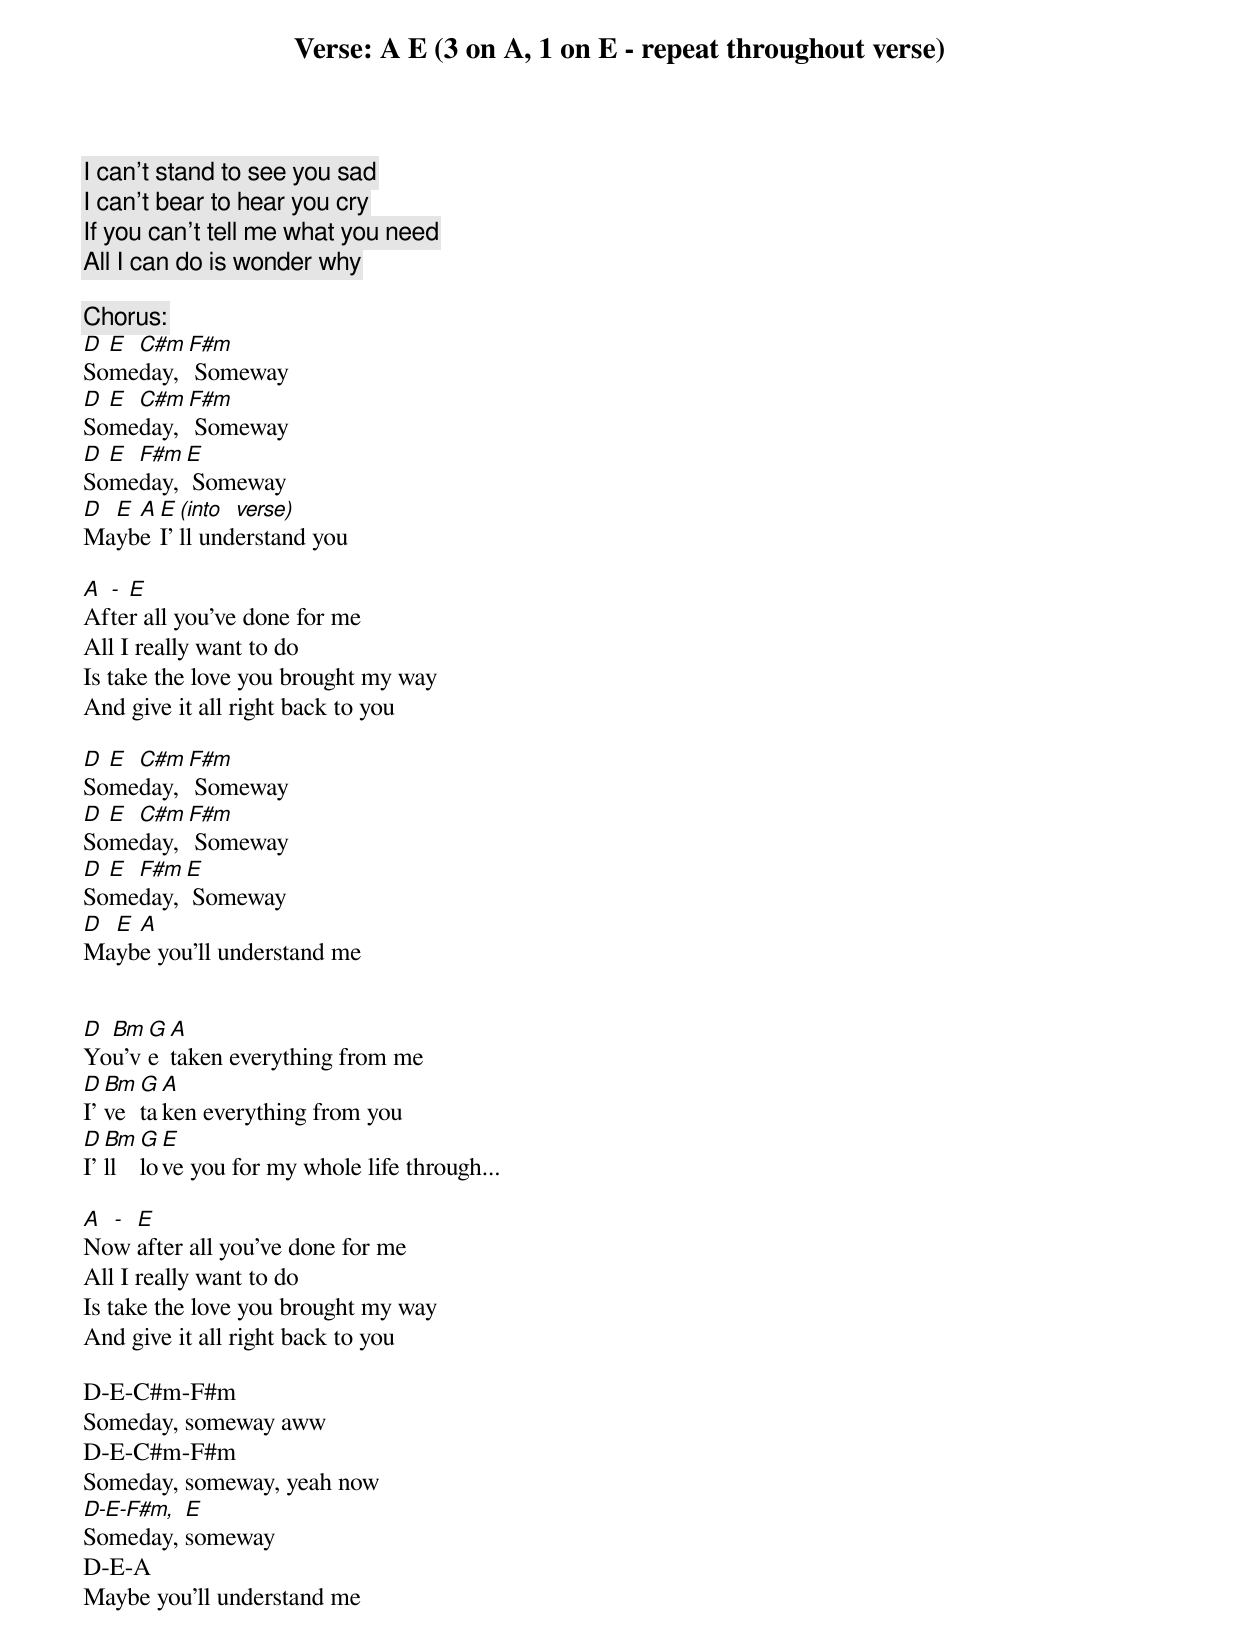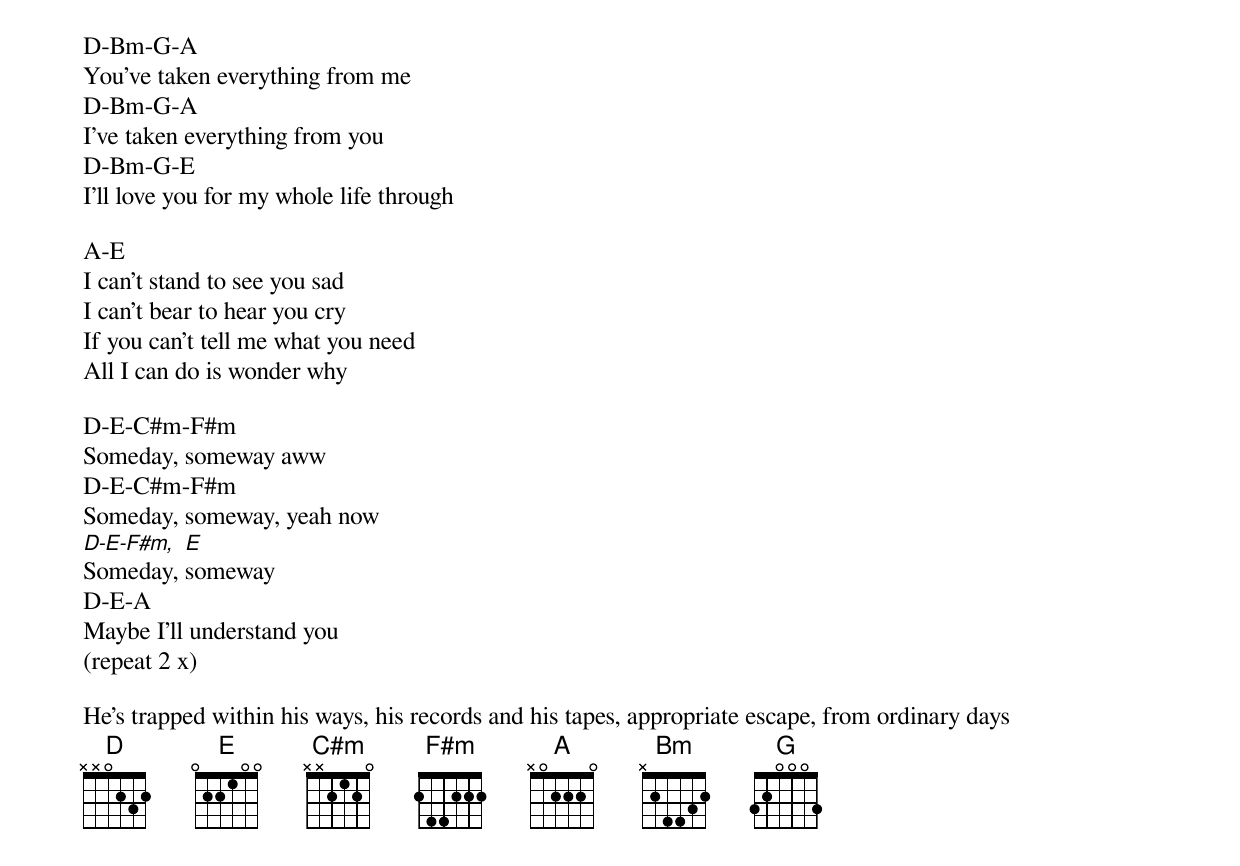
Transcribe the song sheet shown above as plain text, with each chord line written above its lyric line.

Verse: A E (3 on A, 1 on E - repeat throughout verse)

I can't stand to see you sad
I can't bear to hear you cry
If you can't tell me what you need
All I can do is wonder why

Chorus:
D E C#m F#m
Someday, Someway
D E C#m F#m
Someday, Someway
D E F#m E
Someday, Someway
D E A E (into verse)
Maybe I'll understand you

A - E
After all you've done for me
All I really want to do
Is take the love you brought my way
And give it all right back to you

D E C#m F#m
Someday, Someway
D E C#m F#m
Someday, Someway
D E F#m E
Someday, Someway
D E A
Maybe you'll understand me


D Bm G A
You've taken everything from me
D Bm G A
I've taken everything from you
D Bm G E
I'll love you for my whole life through...

A - E
Now after all you've done for me
All I really want to do
Is take the love you brought my way
And give it all right back to you

D-E-C#m-F#m
Someday, someway aww
D-E-C#m-F#m
Someday, someway, yeah now
D-E-F#m, E
Someday, someway
D-E-A
Maybe you'll understand me

D-Bm-G-A
You've taken everything from me
D-Bm-G-A
I've taken everything from you
D-Bm-G-E
I'll love you for my whole life through

A-E
I can't stand to see you sad
I can't bear to hear you cry
If you can't tell me what you need
All I can do is wonder why

D-E-C#m-F#m
Someday, someway aww
D-E-C#m-F#m
Someday, someway, yeah now
D-E-F#m, E
Someday, someway
D-E-A
Maybe I'll understand you
(repeat 2 x)

He's trapped within his ways, his records and his tapes, appropriate escape, from ordinary days
